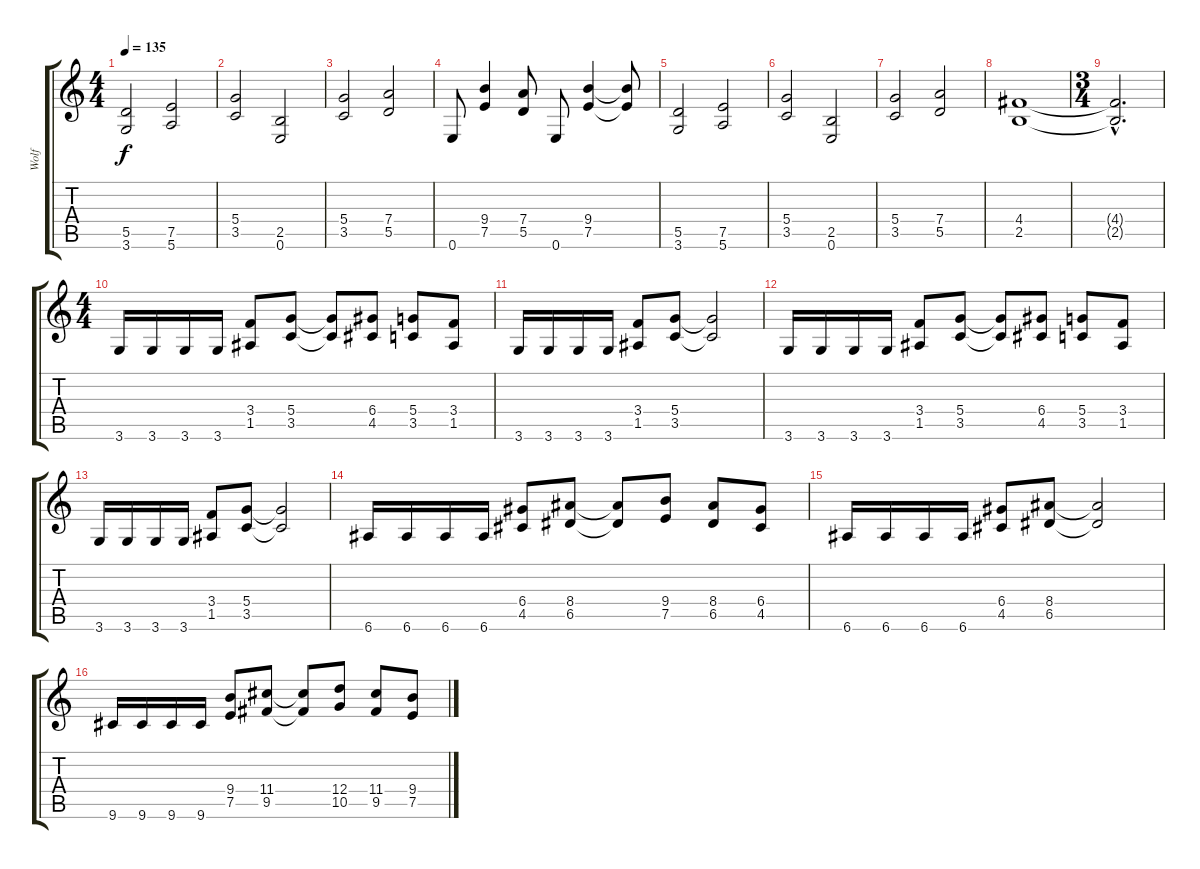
\track ("Wolf" "Wolf") {instrument overdrivenguitar}
\staff {score tabs}
\tuning (E4 B3 G3 D3 A2 E2) {hide}
\ts (4 4)
\tempo 135
\clef g2
\ks c
(5.5 3.6).2{dy f} (7.5 5.6).2 |
(5.4 3.5).2 (2.5 0.6).2 |
(5.4 3.5).2 (7.4 5.5).2 |
0.6.8 (9.4 7.5).4 (7.4 5.5).8 0.6.8 (9.4 7.5).4 (9.4{t} 7.5{t}).8 |
(5.5 3.6).2 (7.5 5.6).2 |
(5.4 3.5).2 (2.5 0.6).2 |
(5.4 3.5).2 (7.4 5.5).2 |
(4.4 2.5).1 |
\ts (3 4)
(4.4{hac t} 2.5{hac t}).2{d} |
\ts (4 4)
3.6.16 3.6.16 3.6.16 3.6.16 (3.4 1.5).8 (5.4 3.5).8 (5.4{t} 3.5{t}).8 (6.4 4.5).8 (5.4 3.5).8 (3.4 1.5).8 |
3.6.16 3.6.16 3.6.16 3.6.16 (3.4 1.5).8 (5.4 3.5).8 (5.4{t} 3.5{t}).2 |
3.6.16 3.6.16 3.6.16 3.6.16 (3.4 1.5).8 (5.4 3.5).8 (5.4{t} 3.5{t}).8 (6.4 4.5).8 (5.4 3.5).8 (3.4 1.5).8 |
3.6.16 3.6.16 3.6.16 3.6.16 (3.4 1.5).8 (5.4 3.5).8 (5.4{t} 3.5{t}).2 |
6.6.16 6.6.16 6.6.16 6.6.16 (6.4 4.5).8 (8.4 6.5).8 (8.4{t} 6.5{t}).8 (9.4 7.5).8 (8.4 6.5).8 (6.4 4.5).8 |
6.6.16 6.6.16 6.6.16 6.6.16 (6.4 4.5).8 (8.4 6.5).8 (8.4{t} 6.5{t}).2 |
9.6.16 9.6.16 9.6.16 9.6.16 (9.4 7.5).8 (11.4 9.5).8 (11.4{t} 9.5{t}).8 (12.4 10.5).8 (11.4 9.5).8 (9.4 7.5).8
